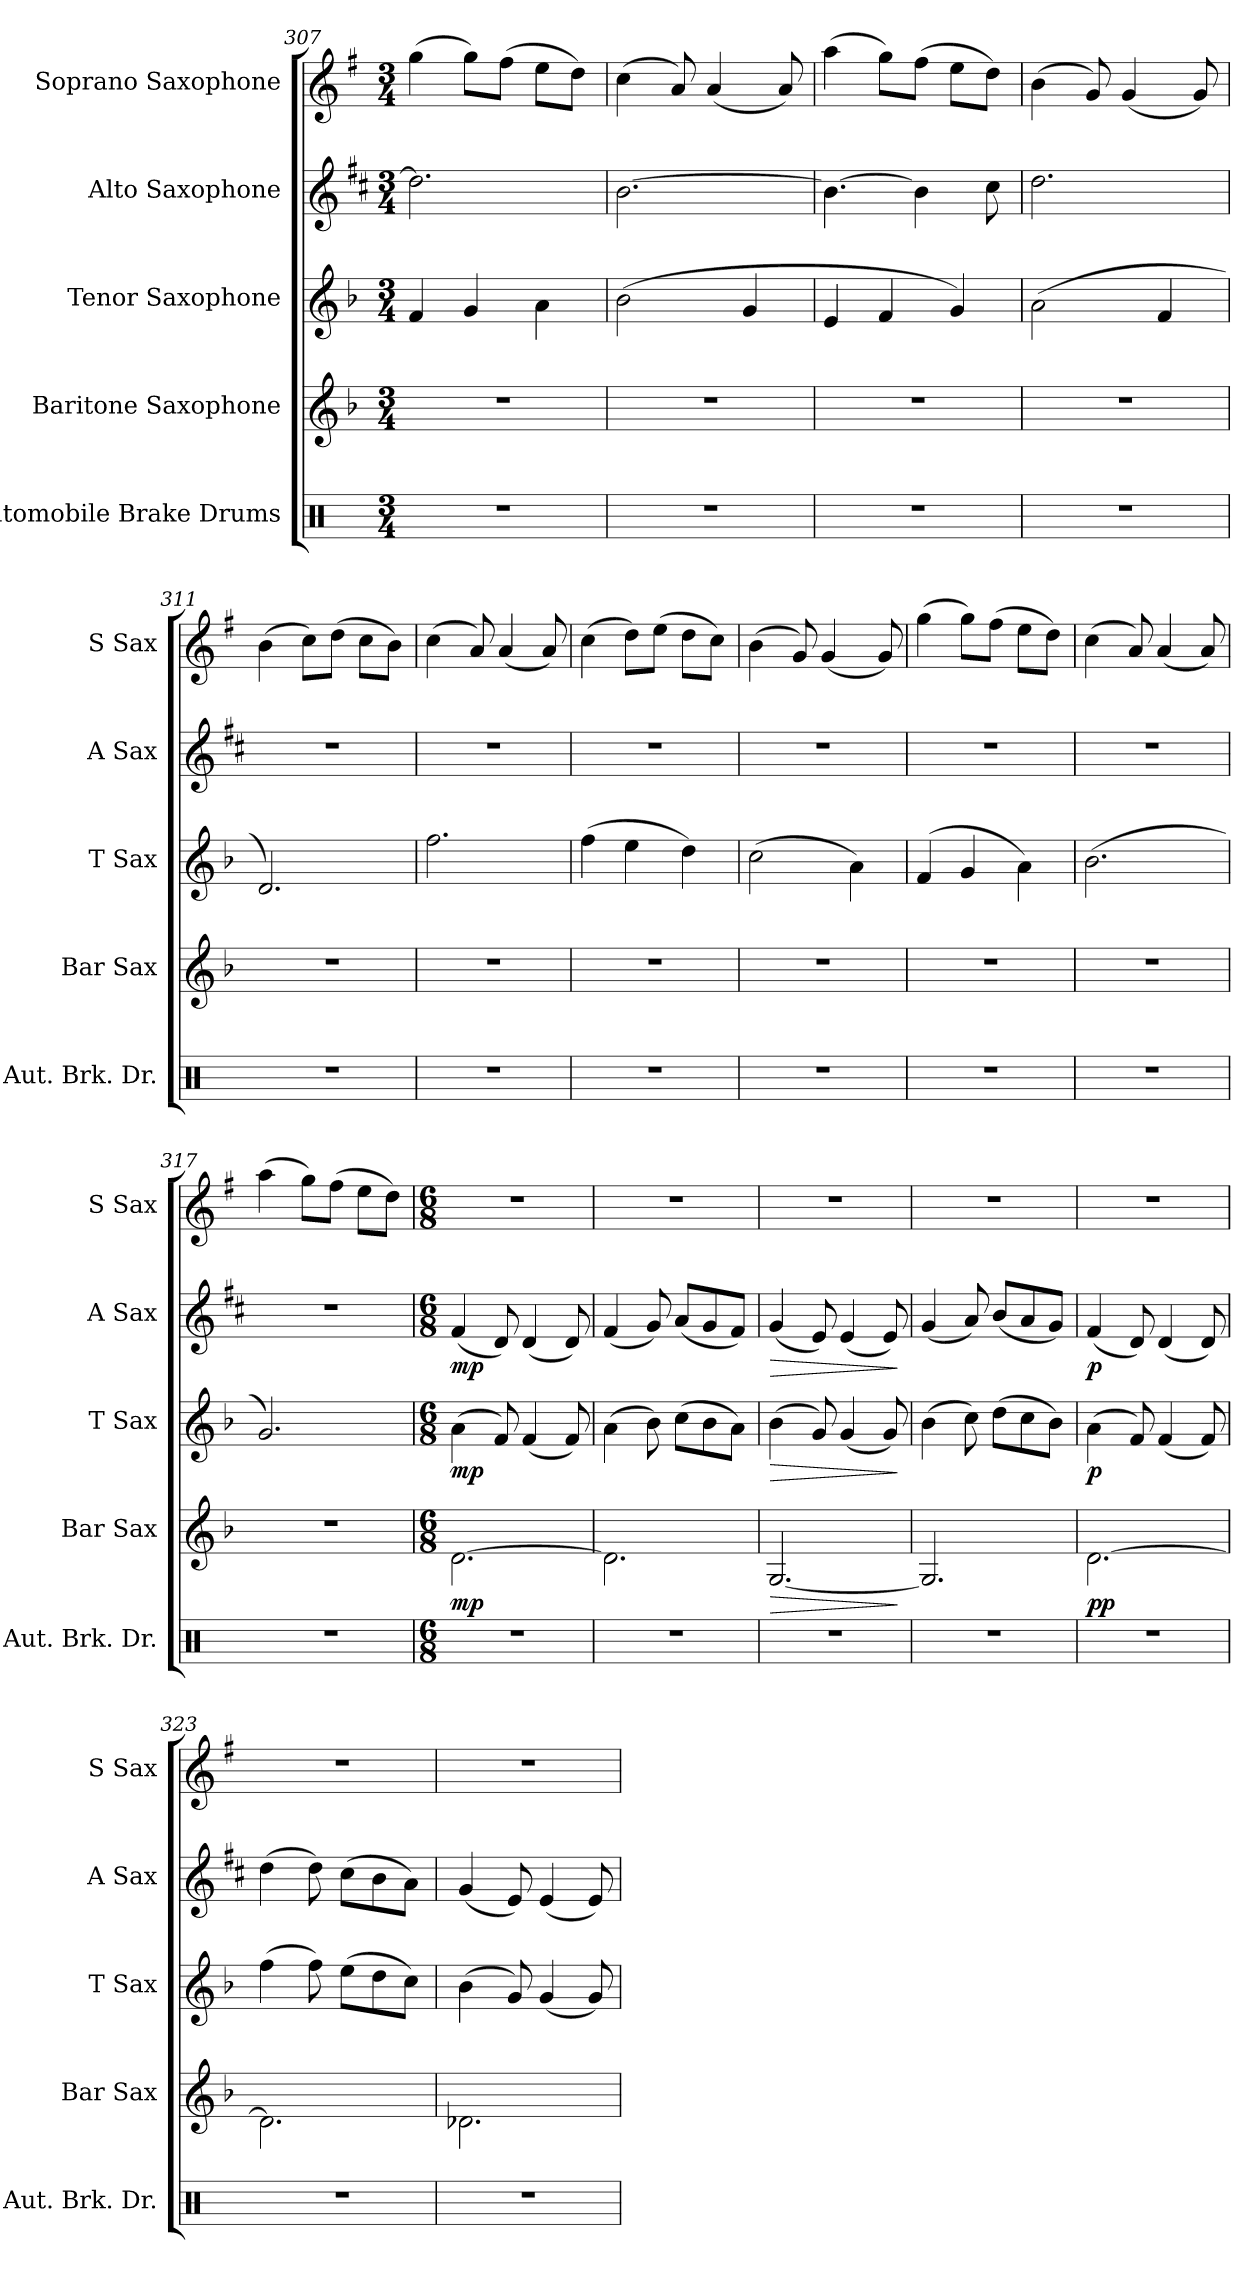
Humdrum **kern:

**kern	**kern	**dynam	**kern	**dynam	**kern	**dynam	**kern
*part5	*part4	*part4	*part3	*part3	*part2	*part2	*part1
*staff5	*staff4	*staff4	*staff3	*staff3	*staff2	*staff2	*staff1
*I"Automobile Brake Drums	*I"Baritone Saxophone	*	*I"Tenor Saxophone	*	*I"Alto Saxophone	*	*I"Soprano Saxophone
*I'Aut. Brk. Dr.	*I'Bar Sax	*	*I'T Sax	*	*I'A Sax	*	*I'S Sax
*clefX	*clefG2	*	*clefG2	*	*clefG2	*	*clefG2
*	*ITrd12c21	*	*ITrd8c14	*	*ITrd5c9	*	*ITrd1c2
*k[]	*k[b-]	*	*k[b-]	*	*k[b-]	*	*k[b-]
*M3/4	*M3/4	*	*M3/4	*	*M3/4	*	*M3/4
=307	=307	=307	=307	=307	=307	=307	=307
2.r	2.r	.	4F/	.	2.f\]	.	(4ff\
.	.	.	4G/	.	.	.	8ff\L)
.	.	.	.	.	.	.	(8ee\J
.	.	.	4A\	.	.	.	8dd\L
.	.	.	.	.	.	.	8cc\J)
=308	=308	=308	=308	=308	=308	=308	=308
2.r	2.r	.	(2B-\	.	[2.d\	.	(4b-\
.	.	.	.	.	.	.	8g/)
.	.	.	.	.	.	.	(4g/
.	.	.	4G/	.	.	.	.
.	.	.	.	.	.	.	8g/)
=309	=309	=309	=309	=309	=309	=309	=309
2.r	2.r	.	4E/	.	4.d\_	.	(4gg\
.	.	.	4F/	.	.	.	8ff\L)
.	.	.	.	.	4d\]	.	(8ee\J
.	.	.	4G/)	.	.	.	8dd\L
.	.	.	.	.	8e\	.	8cc\J)
=310	=310	=310	=310	=310	=310	=310	=310
2.r	2.r	.	(2A\	.	2.f\	.	(4a\
.	.	.	.	.	.	.	8f/)
.	.	.	.	.	.	.	(4f/
.	.	.	4F/	.	.	.	.
.	.	.	.	.	.	.	8f/)
!!LO:PB:g=z
=311	=311	=311	=311	=311	=311	=311	=311
2.r	2.r	.	2.D/)	.	2.r	.	(4a\
.	.	.	.	.	.	.	8b-\L)
.	.	.	.	.	.	.	(8cc\J
.	.	.	.	.	.	.	8b-\L
.	.	.	.	.	.	.	8a\J)
=312	=312	=312	=312	=312	=312	=312	=312
2.r	2.r	.	2.f\	.	2.r	.	(4b-\
.	.	.	.	.	.	.	8g/)
.	.	.	.	.	.	.	(4g/
.	.	.	.	.	.	.	8g/)
=313	=313	=313	=313	=313	=313	=313	=313
2.r	2.r	.	(4f\	.	2.r	.	(4b-\
.	.	.	4e\	.	.	.	8cc\L)
.	.	.	.	.	.	.	(8dd\J
.	.	.	4d\)	.	.	.	8cc\L
.	.	.	.	.	.	.	8b-\J)
=314	=314	=314	=314	=314	=314	=314	=314
2.r	2.r	.	(2c\	.	2.r	.	(4a\
.	.	.	.	.	.	.	8f/)
.	.	.	.	.	.	.	(4f/
.	.	.	4A\)	.	.	.	.
.	.	.	.	.	.	.	8f/)
=315	=315	=315	=315	=315	=315	=315	=315
2.r	2.r	.	(4F/	.	2.r	.	(4ff\
.	.	.	4G/	.	.	.	8ff\L)
.	.	.	.	.	.	.	(8ee\J
.	.	.	4A\)	.	.	.	8dd\L
.	.	.	.	.	.	.	8cc\J)
=316	=316	=316	=316	=316	=316	=316	=316
2.r	2.r	.	(2.B-\	.	2.r	.	(4b-\
.	.	.	.	.	.	.	8g/)
.	.	.	.	.	.	.	(4g/
.	.	.	.	.	.	.	8g/)
!!LO:LB:g=z
=317	=317	=317	=317	=317	=317	=317	=317
2.r	2.r	.	2.G/)	.	2.r	.	(4gg\
.	.	.	.	.	.	.	8ff\L)
.	.	.	.	.	.	.	(8ee\J
.	.	.	.	.	.	.	8dd\L
.	.	.	.	.	.	.	8cc\J)
=318	=318	=318	=318	=318	=318	=318	=318
*M6/8	*M6/8	*	*M6/8	*	*M6/8	*	*M6/8
!	!	!LO:DY:b	!	!LO:DY:b	!	!LO:DY:b	!
2.r	[2.D\	mp	(4A\	mp	(4A/	mp	2.r
.	.	.	8F/)	.	8F/)	.	.
.	.	.	(4F/	.	(4F/	.	.
.	.	.	8F/)	.	8F/)	.	.
=319	=319	=319	=319	=319	=319	=319	=319
2.r	2.D\]	.	(4A\	.	(4A/	.	2.r
.	.	.	8B-\)	.	8B-/)	.	.
.	.	.	(8c\L	.	(8c/L	.	.
.	.	.	8B-\	.	8B-/	.	.
.	.	.	8A\J)	.	8A/J)	.	.
=320	=320	=320	=320	=320	=320	=320	=320
!	!	!LO:HP:b	!	!LO:HP:b	!	!LO:HP:b	!
2.r	[2.GG/	>	(4B-\	>	(4B-/	>	2.r
.	.	.	8G/)	.	8G/)	.	.
.	.	.	(4G/	.	(4G/	.	.
.	.	.	8G/)	.	8G/)	.	.
.	.	]	.	]	.	]	.
=321	=321	=321	=321	=321	=321	=321	=321
2.r	2.GG/]	.	(4B-\	.	(4B-/	.	2.r
.	.	.	8c\)	.	8c/)	.	.
.	.	.	(8d\L	.	(8d/L	.	.
.	.	.	8c\	.	8c/	.	.
.	.	.	8B-\J)	.	8B-/J)	.	.
=322	=322	=322	=322	=322	=322	=322	=322
!	!	!LO:DY:b	!	!LO:DY:b	!	!LO:DY:b	!
2.r	[2.D\	pp	(4A\	p	(4A/	p	2.r
.	.	.	8F/)	.	8F/)	.	.
.	.	.	(4F/	.	(4F/	.	.
.	.	.	8F/)	.	8F/)	.	.
!!LO:PB:g=z
=323	=323	=323	=323	=323	=323	=323	=323
2.r	2.D\]	.	(4f\	.	(4f\	.	2.r
.	.	.	8f\)	.	8f\)	.	.
.	.	.	(8e\L	.	(8e\L	.	.
.	.	.	8d\	.	8d\	.	.
.	.	.	8c\J)	.	8c\J)	.	.
=324	=324	=324	=324	=324	=324	=324	=324
2.r	2.D-X\	.	(4B-\	.	(4B-/	.	2.r
.	.	.	8G/)	.	8G/)	.	.
.	.	.	(4G/	.	(4G/	.	.
.	.	.	8G/)	.	8G/)	.	.
=	=	=	=	=	=	=	=
*-	*-	*-	*-	*-	*-	*-	*-
